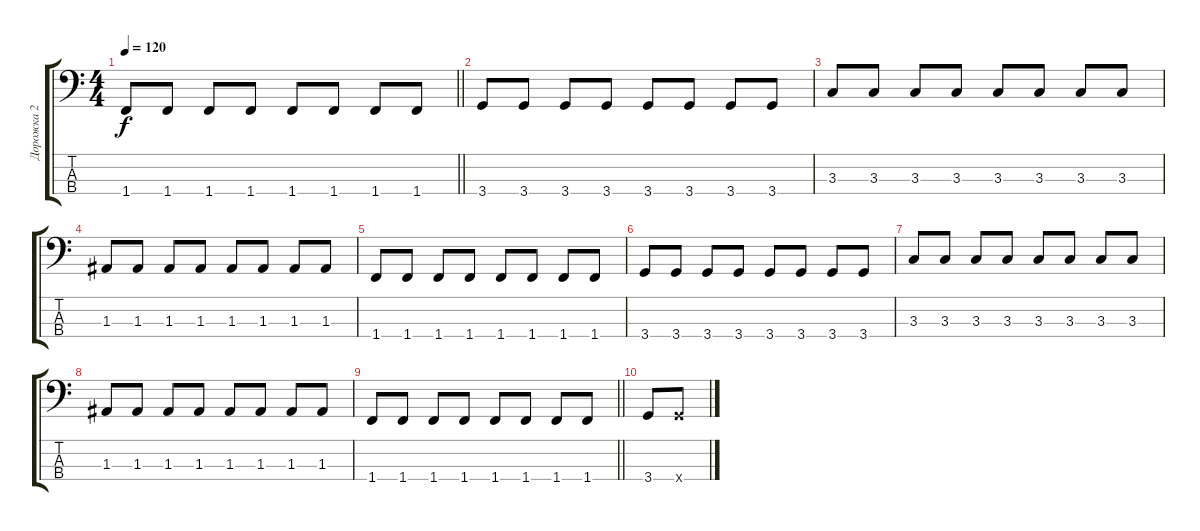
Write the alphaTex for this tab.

\track ("Дорожка 2" "Дорожка 2") {instrument electricbassfinger}
\staff {score tabs}
\tuning (G2 D2 A1 E1) {hide}
\ts (4 4)
\tempo 120
\clef f4
\barLineRight lightlight
\ks c
1.4.8{dy f} 1.4.8 1.4.8 1.4.8 1.4.8 1.4.8 1.4.8 1.4.8 |
3.4.8 3.4.8 3.4.8 3.4.8 3.4.8 3.4.8 3.4.8 3.4.8 |
3.3.8 3.3.8 3.3.8 3.3.8 3.3.8 3.3.8 3.3.8 3.3.8 |
1.3.8 1.3.8 1.3.8 1.3.8 1.3.8 1.3.8 1.3.8 1.3.8 |
1.4.8 1.4.8 1.4.8 1.4.8 1.4.8 1.4.8 1.4.8 1.4.8 |
3.4.8 3.4.8 3.4.8 3.4.8 3.4.8 3.4.8 3.4.8 3.4.8 |
3.3.8 3.3.8 3.3.8 3.3.8 3.3.8 3.3.8 3.3.8 3.3.8 |
1.3.8 1.3.8 1.3.8 1.3.8 1.3.8 1.3.8 1.3.8 1.3.8 |
\barLineRight lightlight
1.4.8 1.4.8 1.4.8 1.4.8 1.4.8 1.4.8 1.4.8 1.4.8 |
3.4.8 3.4{x}.8
